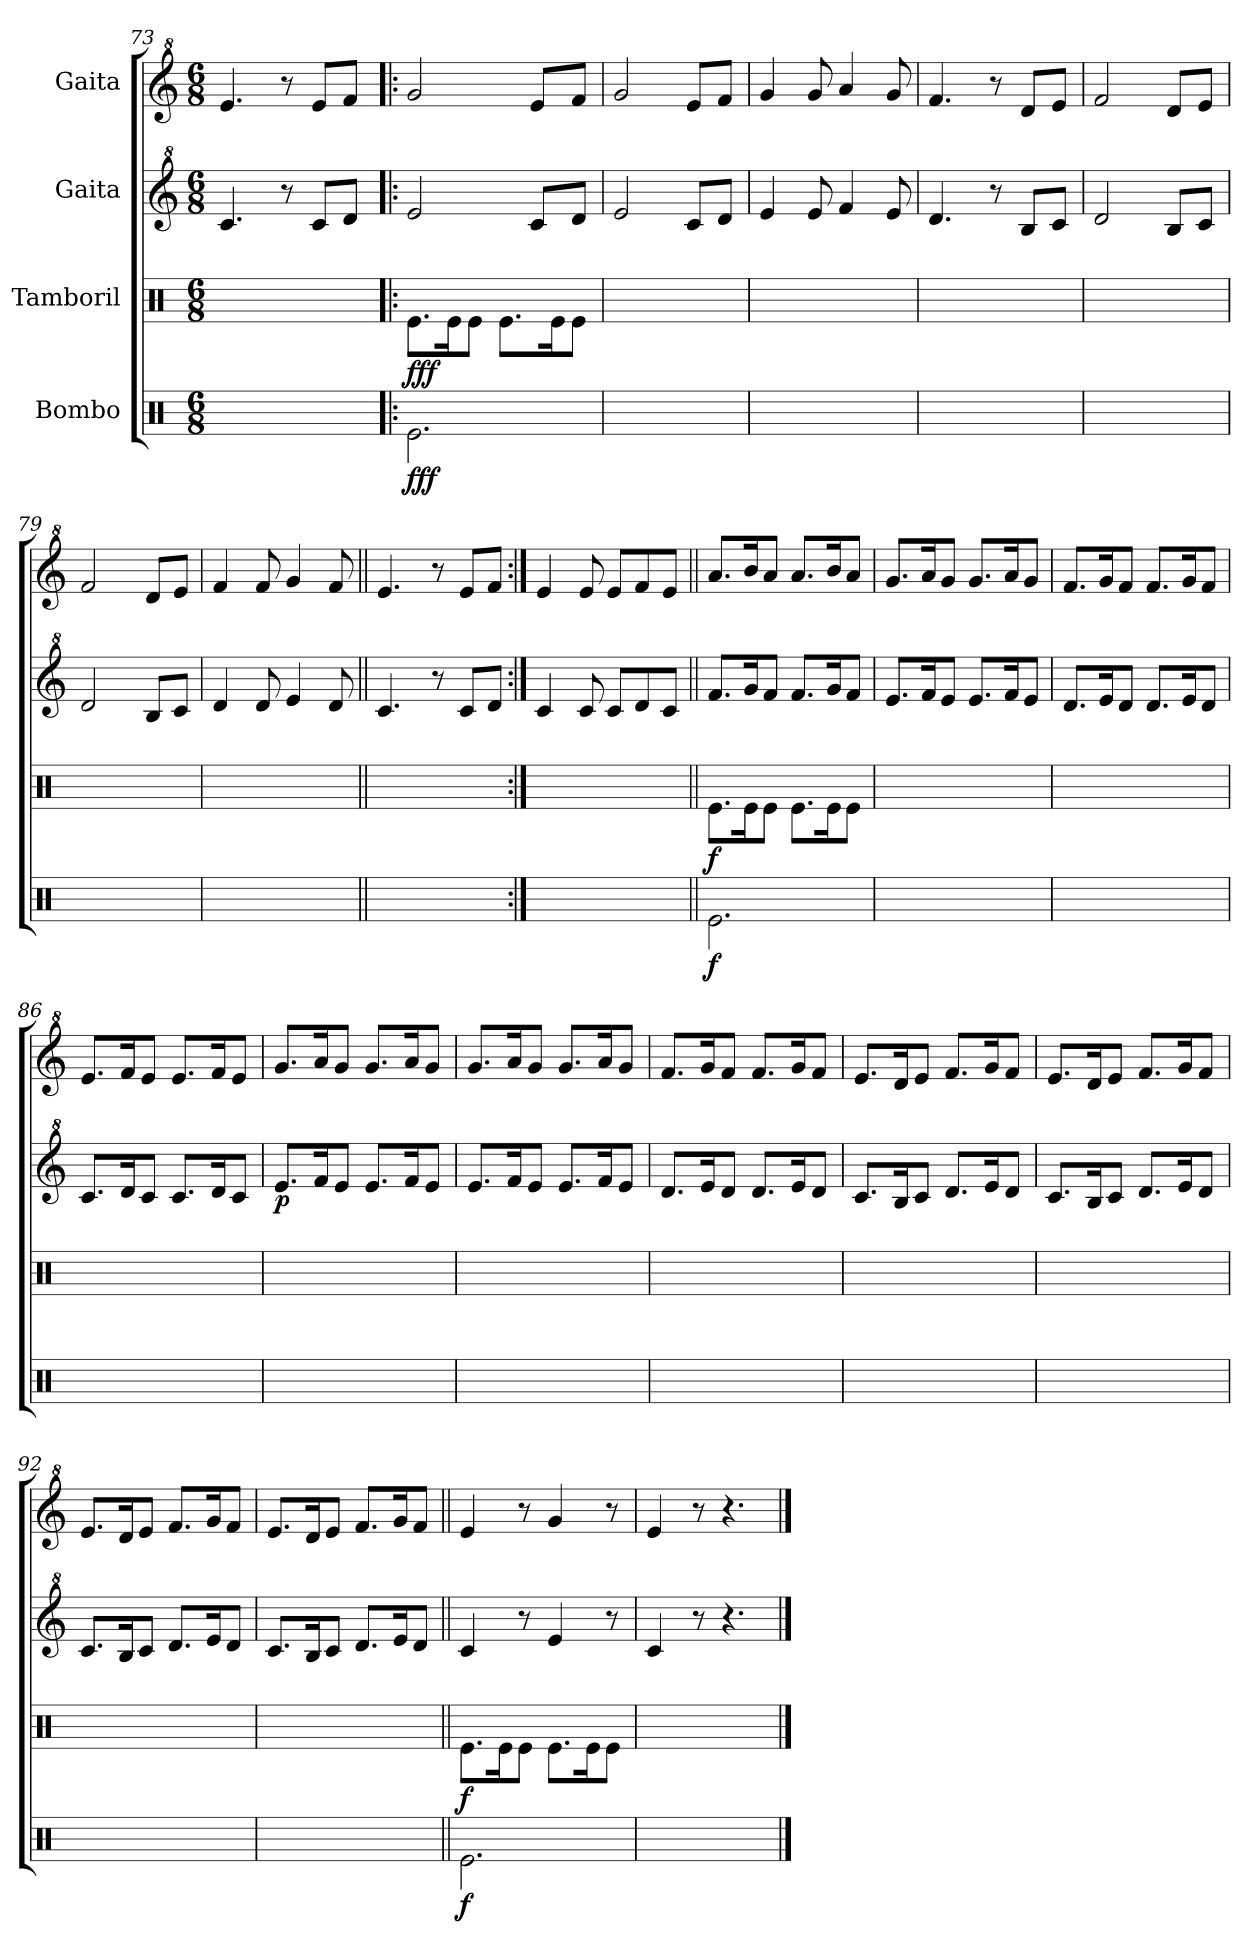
**kern	**dynam	**kern	**dynam	**kern	**dynam	**kern
*part4	*part4	*part3	*part3	*part2	*part2	*part1
*staff4	*staff4	*staff3	*staff3	*staff2	*staff2	*staff1
*I"Bombo	*	*I"Tamboril	*	*I"Gaita	*	*I"Gaita
*clefX	*	*clefX	*	*clefG^2	*	*clefG^2
*k[]	*	*k[]	*	*k[]	*	*k[]
*M6/8	*	*M6/8	*	*M6/8	*	*M6/8
=73	=73	=73	=73	=73	=73	=73
2.ryy	.	2.ryy	.	4.cc/	.	4.ee/
.	.	.	.	8r	.	8r
.	.	.	.	8cc/L	.	8ee/L
.	.	.	.	8dd/J	.	8ff/J
=74!|:	=74!|:	=74!|:	=74!|:	=74!|:	=74!|:	=74!|:
!	!LO:DY:b	!	!LO:DY:b	!	!	!
2.Re\	fff	8.Re\L	fff	2ee/	.	2gg/
.	.	16Re\K	.	.	.	.
.	.	8Re\J	.	.	.	.
.	.	8.Re\L	.	.	.	.
.	.	.	.	8cc/L	.	8ee/L
.	.	16Re\K	.	.	.	.
.	.	8Re\J	.	8dd/J	.	8ff/J
=75	=75	=75	=75	=75	=75	=75
2.ryy	.	2.ryy	.	2ee/	.	2gg/
.	.	.	.	8cc/L	.	8ee/L
.	.	.	.	8dd/J	.	8ff/J
=76	=76	=76	=76	=76	=76	=76
2.ryy	.	2.ryy	.	4ee/	.	4gg/
.	.	.	.	8ee/	.	8gg/
.	.	.	.	4ff/	.	4aa/
.	.	.	.	8ee/	.	8gg/
=77	=77	=77	=77	=77	=77	=77
2.ryy	.	2.ryy	.	4.dd/	.	4.ff/
.	.	.	.	8r	.	8r
.	.	.	.	8b/L	.	8dd/L
.	.	.	.	8cc/J	.	8ee/J
=78	=78	=78	=78	=78	=78	=78
2.ryy	.	2.ryy	.	2dd/	.	2ff/
.	.	.	.	8b/L	.	8dd/L
.	.	.	.	8cc/J	.	8ee/J
=79	=79	=79	=79	=79	=79	=79
2.ryy	.	2.ryy	.	2dd/	.	2ff/
.	.	.	.	8b/L	.	8dd/L
.	.	.	.	8cc/J	.	8ee/J
!!LO:PB:g=z
=80	=80	=80	=80	=80	=80	=80
2.ryy	.	2.ryy	.	4dd/	.	4ff/
.	.	.	.	8dd/	.	8ff/
.	.	.	.	4ee/	.	4gg/
.	.	.	.	8dd/	.	8ff/
=81||	=81||	=81||	=81||	=81||	=81||	=81||
2.ryy	.	2.ryy	.	4.cc/	.	4.ee/
.	.	.	.	8r	.	8r
.	.	.	.	8cc/L	.	8ee/L
.	.	.	.	8dd/J	.	8ff/J
=82:|!	=82:|!	=82:|!	=82:|!	=82:|!	=82:|!	=82:|!
2.ryy	.	2.ryy	.	4cc/	.	4ee/
.	.	.	.	8cc/	.	8ee/
.	.	.	.	8cc/L	.	8ee/L
.	.	.	.	8dd/	.	8ff/
.	.	.	.	8cc/J	.	8ee/J
=83||	=83||	=83||	=83||	=83||	=83||	=83||
!	!LO:DY:b	!	!LO:DY:b	!	!	!
2.Re\	f	8.Re\L	f	8.ff/L	.	8.aa/L
.	.	16Re\K	.	16gg/K	.	16bb/K
.	.	8Re\J	.	8ff/J	.	8aa/J
.	.	8.Re\L	.	8.ff/L	.	8.aa/L
.	.	16Re\K	.	16gg/K	.	16bb/K
.	.	8Re\J	.	8ff/J	.	8aa/J
=84	=84	=84	=84	=84	=84	=84
2.ryy	.	2.ryy	.	8.ee/L	.	8.gg/L
.	.	.	.	16ff/K	.	16aa/K
.	.	.	.	8ee/J	.	8gg/J
.	.	.	.	8.ee/L	.	8.gg/L
.	.	.	.	16ff/K	.	16aa/K
.	.	.	.	8ee/J	.	8gg/J
=85	=85	=85	=85	=85	=85	=85
2.ryy	.	2.ryy	.	8.dd/L	.	8.ff/L
.	.	.	.	16ee/K	.	16gg/K
.	.	.	.	8dd/J	.	8ff/J
.	.	.	.	8.dd/L	.	8.ff/L
.	.	.	.	16ee/K	.	16gg/K
.	.	.	.	8dd/J	.	8ff/J
=86	=86	=86	=86	=86	=86	=86
2.ryy	.	2.ryy	.	8.cc/L	.	8.ee/L
.	.	.	.	16dd/K	.	16ff/K
.	.	.	.	8cc/J	.	8ee/J
.	.	.	.	8.cc/L	.	8.ee/L
.	.	.	.	16dd/K	.	16ff/K
.	.	.	.	8cc/J	.	8ee/J
!!LO:LB:g=z
=87	=87	=87	=87	=87	=87	=87
!	!	!	!	!	!LO:DY:b	!
2.ryy	.	2.ryy	.	8.ee/L	p	8.gg/L
.	.	.	.	16ff/K	.	16aa/K
.	.	.	.	8ee/J	.	8gg/J
.	.	.	.	8.ee/L	.	8.gg/L
.	.	.	.	16ff/K	.	16aa/K
.	.	.	.	8ee/J	.	8gg/J
=88	=88	=88	=88	=88	=88	=88
2.ryy	.	2.ryy	.	8.ee/L	.	8.gg/L
.	.	.	.	16ff/K	.	16aa/K
.	.	.	.	8ee/J	.	8gg/J
.	.	.	.	8.ee/L	.	8.gg/L
.	.	.	.	16ff/K	.	16aa/K
.	.	.	.	8ee/J	.	8gg/J
=89	=89	=89	=89	=89	=89	=89
2.ryy	.	2.ryy	.	8.dd/L	.	8.ff/L
.	.	.	.	16ee/K	.	16gg/K
.	.	.	.	8dd/J	.	8ff/J
.	.	.	.	8.dd/L	.	8.ff/L
.	.	.	.	16ee/K	.	16gg/K
.	.	.	.	8dd/J	.	8ff/J
=90	=90	=90	=90	=90	=90	=90
2.ryy	.	2.ryy	.	8.cc/L	.	8.ee/L
.	.	.	.	16b/K	.	16dd/K
.	.	.	.	8cc/J	.	8ee/J
.	.	.	.	8.dd/L	.	8.ff/L
.	.	.	.	16ee/K	.	16gg/K
.	.	.	.	8dd/J	.	8ff/J
=91	=91	=91	=91	=91	=91	=91
2.ryy	.	2.ryy	.	8.cc/L	.	8.ee/L
.	.	.	.	16b/K	.	16dd/K
.	.	.	.	8cc/J	.	8ee/J
.	.	.	.	8.dd/L	.	8.ff/L
.	.	.	.	16ee/K	.	16gg/K
.	.	.	.	8dd/J	.	8ff/J
=92	=92	=92	=92	=92	=92	=92
2.ryy	.	2.ryy	.	8.cc/L	.	8.ee/L
.	.	.	.	16b/K	.	16dd/K
.	.	.	.	8cc/J	.	8ee/J
.	.	.	.	8.dd/L	.	8.ff/L
.	.	.	.	16ee/K	.	16gg/K
.	.	.	.	8dd/J	.	8ff/J
!!LO:LB:g=z
=93	=93	=93	=93	=93	=93	=93
2.ryy	.	2.ryy	.	8.cc/L	.	8.ee/L
.	.	.	.	16b/K	.	16dd/K
.	.	.	.	8cc/J	.	8ee/J
.	.	.	.	8.dd/L	.	8.ff/L
.	.	.	.	16ee/K	.	16gg/K
.	.	.	.	8dd/J	.	8ff/J
=94||	=94||	=94||	=94||	=94||	=94||	=94||
!	!LO:DY:b	!	!LO:DY:b	!	!	!
2.Re\	f	8.Re\L	f	4cc/	.	4ee/
.	.	16Re\K	.	.	.	.
.	.	8Re\J	.	8r	.	8r
.	.	8.Re\L	.	4ee/	.	4gg/
.	.	16Re\K	.	.	.	.
.	.	8Re\J	.	8r	.	8r
=95	=95	=95	=95	=95	=95	=95
2.ryy	.	2.ryy	.	4cc/	.	4ee/
.	.	.	.	8r	.	8r
.	.	.	.	4.r	.	4.r
==	==	==	==	==	==	==
*-	*-	*-	*-	*-	*-	*-
